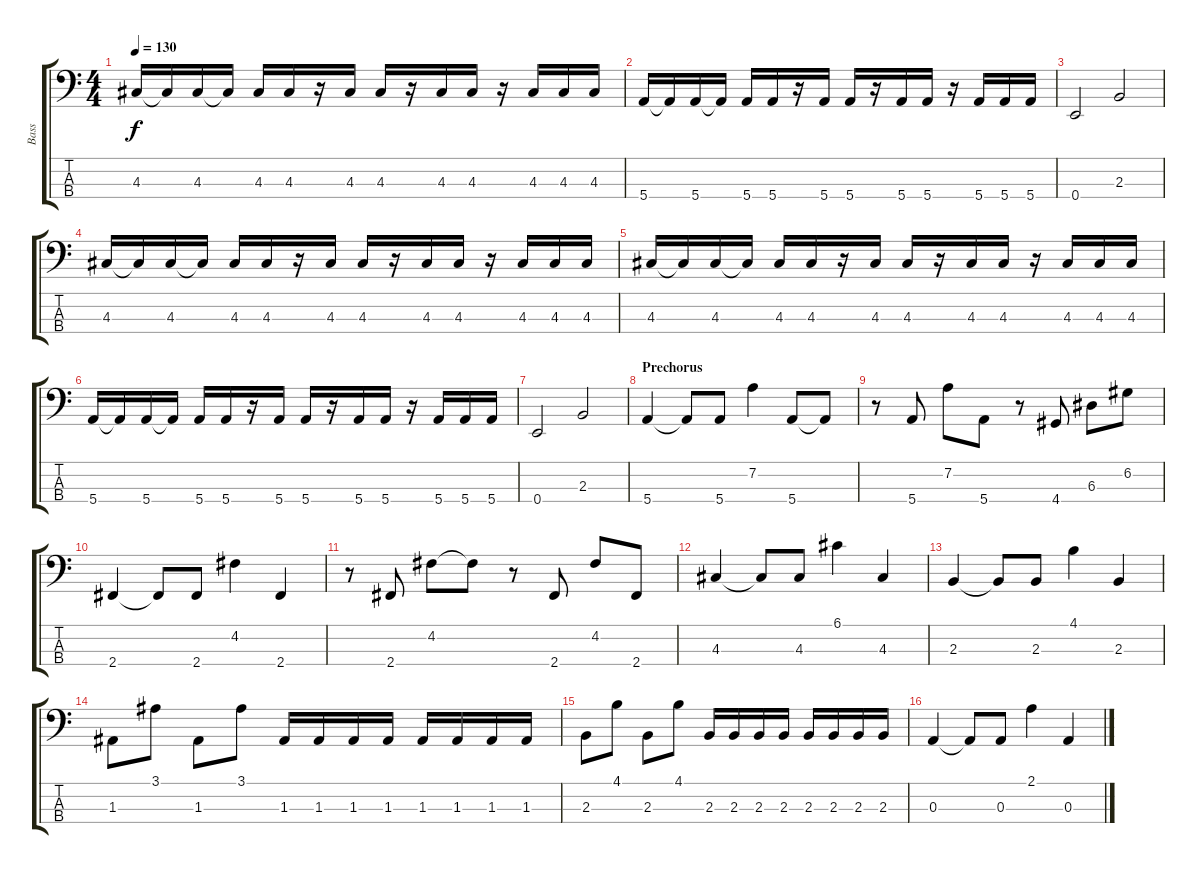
\track ("Bass" "Bass") {instrument electricbasspick}
\staff {score tabs}
\tuning (G2 D2 A1 E1) {hide}
\ts (4 4)
\tempo 130
\clef f4
\ks c
4.3.16{dy f} 4.3{t}.16 4.3.16 4.3{t}.16 4.3.16 4.3.16 r.16 4.3.16 4.3.16 r.16 4.3.16 4.3.16 r.16 4.3.16 4.3.16 4.3.16 |
5.4.16 5.4{t}.16 5.4.16 5.4{t}.16 5.4.16 5.4.16 r.16 5.4.16 5.4.16 r.16 5.4.16 5.4.16 r.16 5.4.16 5.4.16 5.4.16 |
0.4.2 2.3.2 |
4.3.16 4.3{t}.16 4.3.16 4.3{t}.16 4.3.16 4.3.16 r.16 4.3.16 4.3.16 r.16 4.3.16 4.3.16 r.16 4.3.16 4.3.16 4.3.16 |
4.3.16 4.3{t}.16 4.3.16 4.3{t}.16 4.3.16 4.3.16 r.16 4.3.16 4.3.16 r.16 4.3.16 4.3.16 r.16 4.3.16 4.3.16 4.3.16 |
5.4.16 5.4{t}.16 5.4.16 5.4{t}.16 5.4.16 5.4.16 r.16 5.4.16 5.4.16 r.16 5.4.16 5.4.16 r.16 5.4.16 5.4.16 5.4.16 |
0.4.2 2.3.2 |
\section ("" "Prechorus")
5.4.4 5.4{t}.8 5.4.8 7.2.4 5.4.8 5.4{t}.8 |
r.8 5.4.8 7.2.8 5.4.8 r.8 4.4.8 6.3.8 6.2.8 |
2.4.4 2.4{t}.8 2.4.8 4.2.4 2.4.4 |
r.8 2.4.8 4.2.8 4.2{t}.8 r.8 2.4.8 4.2.8 2.4.8 |
4.3.4 4.3{t}.8 4.3.8 6.1.4 4.3.4 |
2.3.4 2.3{t}.8 2.3.8 4.1.4 2.3.4 |
1.3.8 3.1.8 1.3.8 3.1.8 1.3.16 1.3.16 1.3.16 1.3.16 1.3.16 1.3.16 1.3.16 1.3.16 |
2.3.8 4.1.8 2.3.8 4.1.8 2.3.16 2.3.16 2.3.16 2.3.16 2.3.16 2.3.16 2.3.16 2.3.16 |
0.3.4 0.3{t}.8 0.3.8 2.1.4 0.3.4
